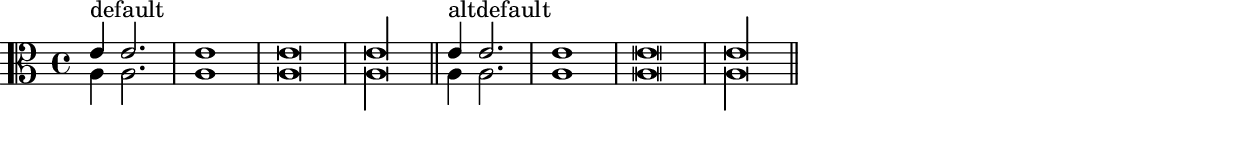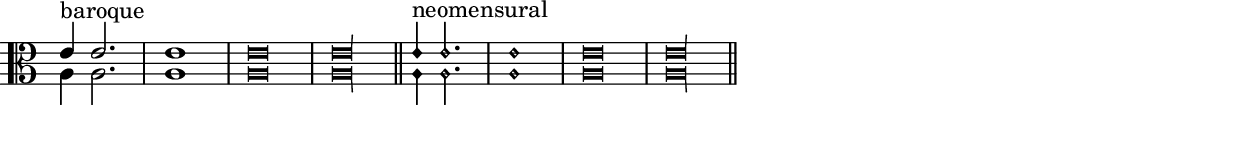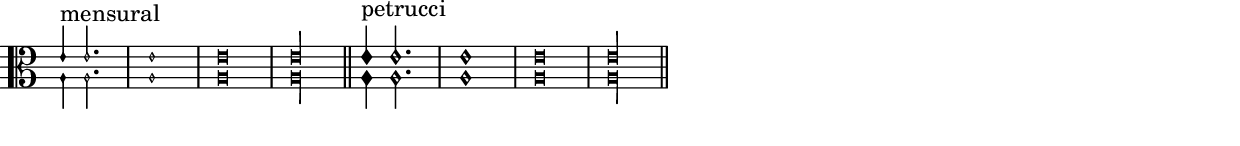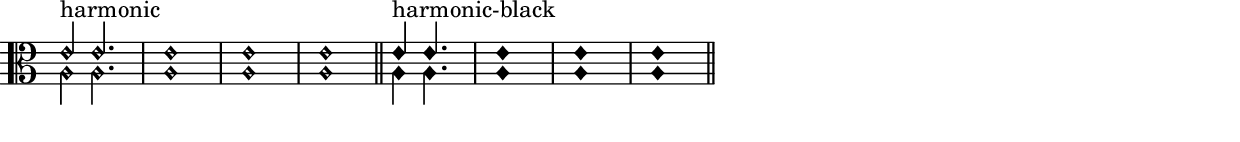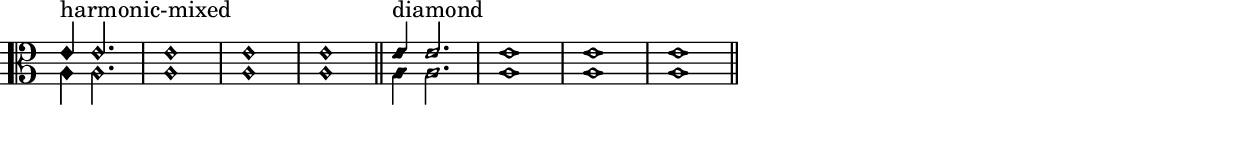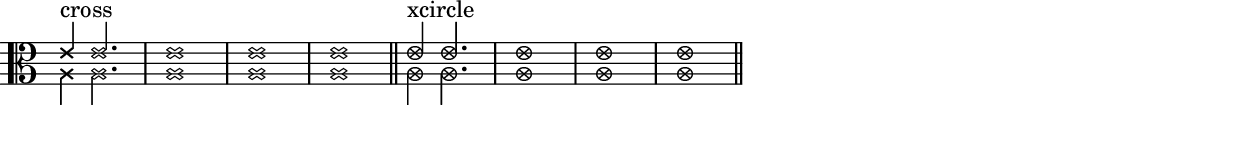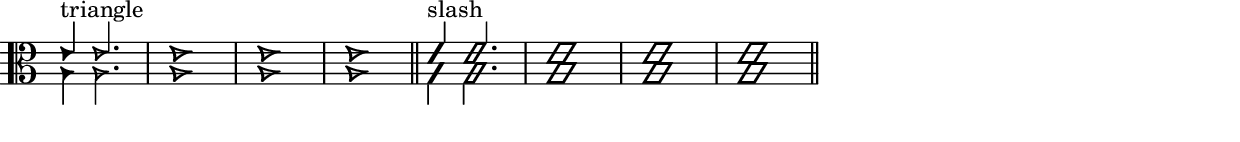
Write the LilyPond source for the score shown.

%% Generated by lilypond-book
%% Options: [exampleindent=10.16\mm,indent=0\mm,line-width=160\mm,noindent,paper-height=845.047\pt,paper-width=597.508\pt,papersize='(cons (* 597.508 pt) (* 845.047 pt))]
\include "lilypond-book-preamble.ly"


% ****************************************************************
% Start cut-&-pastable-section
% ****************************************************************

#(ly:set-option 'eps-box-padding 3.000000)



\paper {
  #(set-paper-size '(cons (* 597.508 pt) (* 845.047 pt)))
  indent = 0\mm
  line-width = 160\mm
  % offset the left padding, also add 1mm as lilypond creates cropped
  % images with a little space on the right
  line-width = #(- line-width (* mm  3.000000) (* mm 1))
}

\layout {
  
}




% ****************************************************************
% ly snippet:
% ****************************************************************
\sourcefilename "en/included/note-head-style.ly"
\sourcefileline 0
\version "2.19.0"

\header {
  texidoc="
Note head shapes may be set from several choices.
The stem endings should be adjusted according to the note head.
If you want different note head styles on one stem,
you must create a special context.

Harmonic notes have a different shape and different
dimensions.
"
}

\layout {
  indent = 0.0
  ragged-right = ##t

  \context {
    \Score
    \remove Bar_number_engraver
  }
}

pattern = <<
  \new Voice {
    \override Stem.direction = #UP
    e'4 2. 1 \breve*1/2 \longa*1/4 \bar "||"
  }
  \new Voice {
    \override Stem.direction = #DOWN
    a4  2. 1 \breve*1/2 \longa*1/4 \bar "||"
  }
>>


\transpose c c {
  \clef C

  \override Staff.NoteHead.style = #'default
  <>^\markup { "default" }
  \pattern

  \override Staff.NoteHead.style = #'altdefault
  <>^\markup { "altdefault" }
  \pattern

  \break

  \override Staff.NoteHead.style = #'baroque
  <>^\markup { "baroque" }
  \pattern

  \override Staff.NoteHead.style = #'neomensural
  <>^\markup { "neomensural" }
  \pattern

  \break

  \override Staff.NoteHead.style = #'mensural
  <>^\markup { "mensural" }
  \pattern

  \override Staff.NoteHead.style = #'petrucci
  <>^\markup { "petrucci" }
  \pattern

  \break

  \override Staff.NoteHead.style = #'harmonic
  <>^\markup { "harmonic" }
  \pattern

  \override Staff.NoteHead.style = #'harmonic-black
  <>^\markup { "harmonic-black" }
  \pattern

  \break

  \override Staff.NoteHead.style = #'harmonic-mixed
  <>^\markup { "harmonic-mixed" }
  \pattern

  \override Staff.NoteHead.style = #'diamond
  <>^\markup { "diamond" }
  \pattern

  \break

  \override Staff.NoteHead.style = #'cross
  <>^\markup { "cross" }
  \pattern

  \override Staff.NoteHead.style = #'xcircle
  <>^\markup { "xcircle" }
  \pattern

  \break

  \override Staff.NoteHead.style = #'triangle
  <>^\markup { "triangle" }
  \pattern

  \override Staff.NoteHead.style = #'slash
  <>^\markup { "slash" }
  \pattern
}



% ****************************************************************
% end ly snippet
% ****************************************************************
